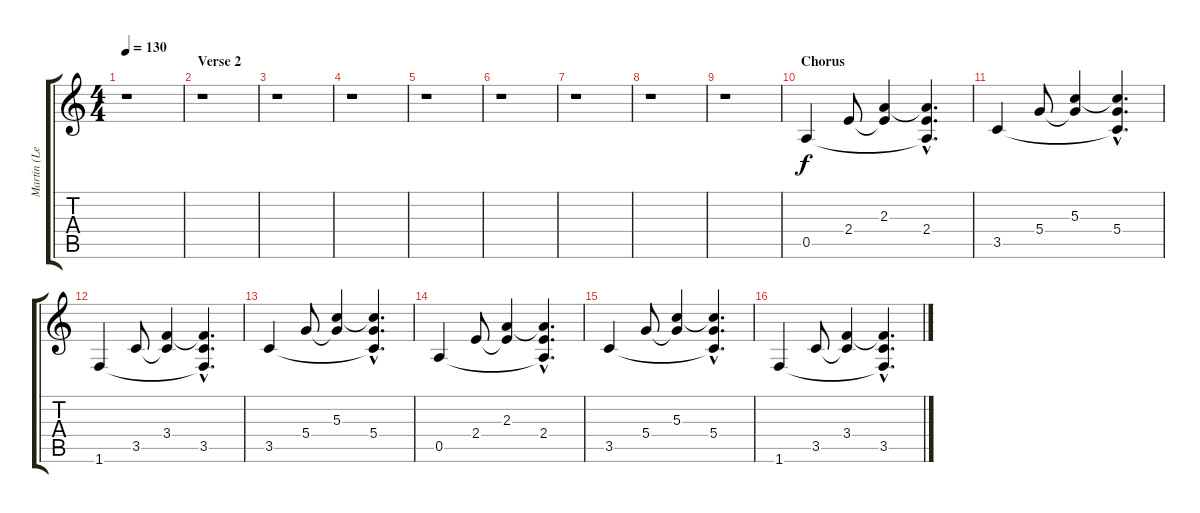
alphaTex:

\track ("Martin (Lead Guitar)" "Martin (Le") {instrument overdrivenguitar}
\staff {score tabs}
\tuning (E4 B3 G3 D3 A2 E2) {hide}
\ts (4 4)
\tempo 130
\clef g2
\ks c
r.1{dy f} |
\section ("" "Verse 2")
r.1 |
r.1 |
r.1 |
r.1 |
r.1 |
r.1 |
r.1 |
r.1{volume 16 instrument electricguitarjazz} |
\section ("" "Chorus")
0.5.4 2.4.8 (2.3 2.4{t}).4 (2.3{hac t} 2.4{hac} 0.5{hac t}).4{d} |
3.5.4 5.4.8 (5.3 5.4{t}).4 (5.3{hac t} 5.4{hac} 3.5{hac t}).4{d} |
1.6.4 3.5.8 (3.4 3.5{t}).4 (3.4{hac t} 3.5{hac} 1.6{hac t}).4{d} |
3.5.4 5.4.8 (5.3 5.4{t}).4 (5.3{hac t} 5.4{hac} 3.5{hac t}).4{d} |
0.5.4 2.4.8 (2.3 2.4{t}).4 (2.3{hac t} 2.4{hac} 0.5{hac t}).4{d} |
3.5.4 5.4.8 (5.3 5.4{t}).4 (5.3{hac t} 5.4{hac} 3.5{hac t}).4{d} |
1.6.4 3.5.8 (3.4 3.5{t}).4 (3.4{hac t} 3.5{hac} 1.6{hac t}).4{d}
